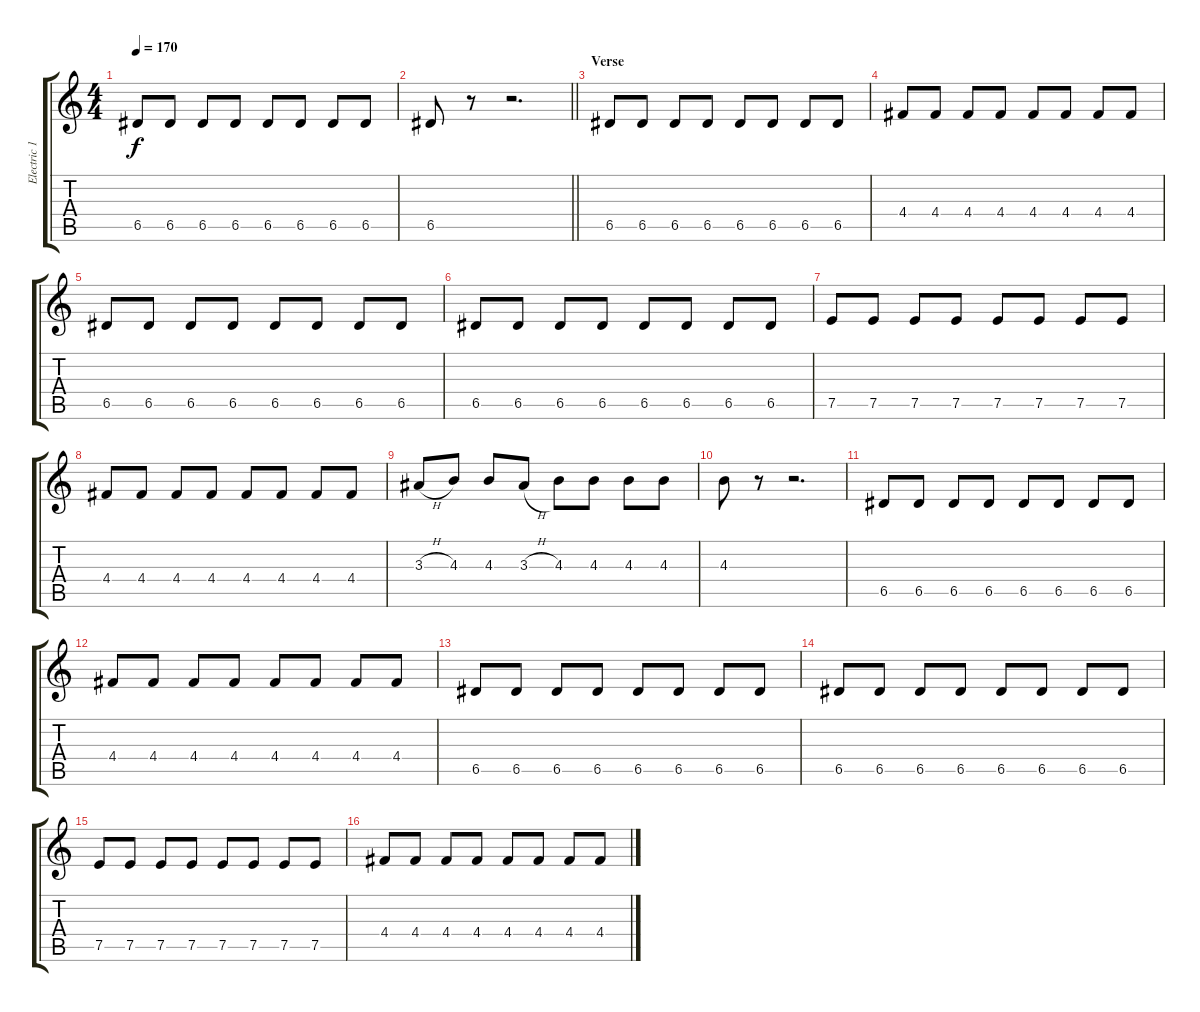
\track ("Electric 1" "Electric 1") {instrument electricguitarclean}
\staff {score tabs}
\tuning (E4 B3 G3 D3 A2 E2) {hide}
\ts (4 4)
\tempo 170
\clef g2
\ks c
6.5.8{dy f} 6.5.8 6.5.8 6.5.8 6.5.8 6.5.8 6.5.8 6.5.8 |
\barLineRight lightlight
6.5.8 r.8 r.2{d} |
\section ("" "Verse")
6.5.8 6.5.8 6.5.8 6.5.8 6.5.8 6.5.8 6.5.8 6.5.8 |
4.4.8 4.4.8 4.4.8 4.4.8 4.4.8 4.4.8 4.4.8 4.4.8 |
6.5.8 6.5.8 6.5.8 6.5.8 6.5.8 6.5.8 6.5.8 6.5.8 |
6.5.8 6.5.8 6.5.8 6.5.8 6.5.8 6.5.8 6.5.8 6.5.8 |
7.5.8 7.5.8 7.5.8 7.5.8 7.5.8 7.5.8 7.5.8 7.5.8 |
4.4.8 4.4.8 4.4.8 4.4.8 4.4.8 4.4.8 4.4.8 4.4.8 |
3.3{h}.8 4.3.8 4.3.8 3.3{h}.8 4.3.8 4.3.8 4.3.8 4.3.8 |
4.3.8 r.8 r.2{d} |
6.5.8 6.5.8 6.5.8 6.5.8 6.5.8 6.5.8 6.5.8 6.5.8 |
4.4.8 4.4.8 4.4.8 4.4.8 4.4.8 4.4.8 4.4.8 4.4.8 |
6.5.8 6.5.8 6.5.8 6.5.8 6.5.8 6.5.8 6.5.8 6.5.8 |
6.5.8 6.5.8 6.5.8 6.5.8 6.5.8 6.5.8 6.5.8 6.5.8 |
7.5.8 7.5.8 7.5.8 7.5.8 7.5.8 7.5.8 7.5.8 7.5.8 |
4.4.8 4.4.8 4.4.8 4.4.8 4.4.8 4.4.8 4.4.8 4.4.8
